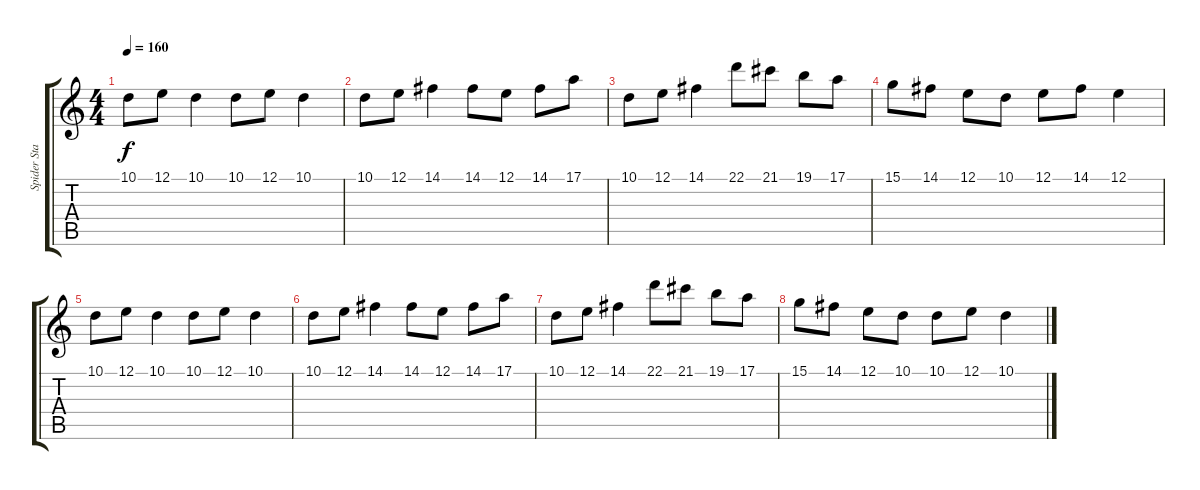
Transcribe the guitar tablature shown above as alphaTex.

\track ("Spider Stacy - tin whistle" "Spider Sta") {instrument piccolo}
\staff {score tabs}
\tuning (E4 B3 G3 D3 A2 E2) {hide}
\ts (4 4)
\tempo 160
\clef g2
\ks c
10.1.8{dy f} 12.1.8 10.1.4 10.1.8 12.1.8 10.1.4 |
10.1.8 12.1.8 14.1.4 14.1.8 12.1.8 14.1.8 17.1.8 |
10.1.8 12.1.8 14.1.4 22.1.8 21.1.8 19.1.8 17.1.8 |
15.1.8 14.1.8 12.1.8 10.1.8 12.1.8 14.1.8 12.1.4 |
10.1.8 12.1.8 10.1.4 10.1.8 12.1.8 10.1.4 |
10.1.8 12.1.8 14.1.4 14.1.8 12.1.8 14.1.8 17.1.8 |
10.1.8 12.1.8 14.1.4 22.1.8 21.1.8 19.1.8 17.1.8 |
15.1.8 14.1.8 12.1.8 10.1.8 10.1.8 12.1.8 10.1.4
